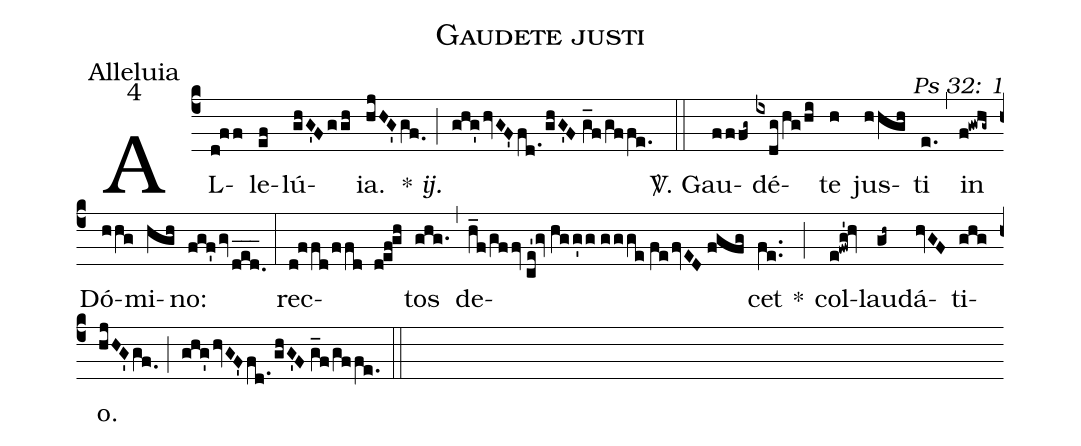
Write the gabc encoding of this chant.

name: Gaudete justi;
office-part: Alleluia;
mode: 4;
commentary: Ps 32: 1;
%%
(c4) AL(d!ff)le(ef)lú(ghG'Fggh)ia.(hjHG'gf.0) {*} <i>ij.</i>(;) (ghg'/hvGF'fd./ghG'F//g_f/gffe.) (::)
<sp>V/</sp>. Gau(fffg~)dé(ixdg/hg/hi)te(h) jus(hhgh)ti(e.) (,) in(f!gwhg~) Dó(hhg)mi(hgh)no:(fgf'/gv/d_e_d._) (:)
rec(d!ffd/ffd d!ef!gh)tos(ghg.) (,) de(h_f/gffv//ce'!gv//hgg'g//ggge//fe/fvED//fgfg)cet(fe..) *(;) col(e!fwg'!hv)lau(gh~)dá(hvGF)ti(ghg)o.(hjHG'gf.0) (;) (ghg'/hvGF'fd./ghG'F//g_f/gffe.) (::)
